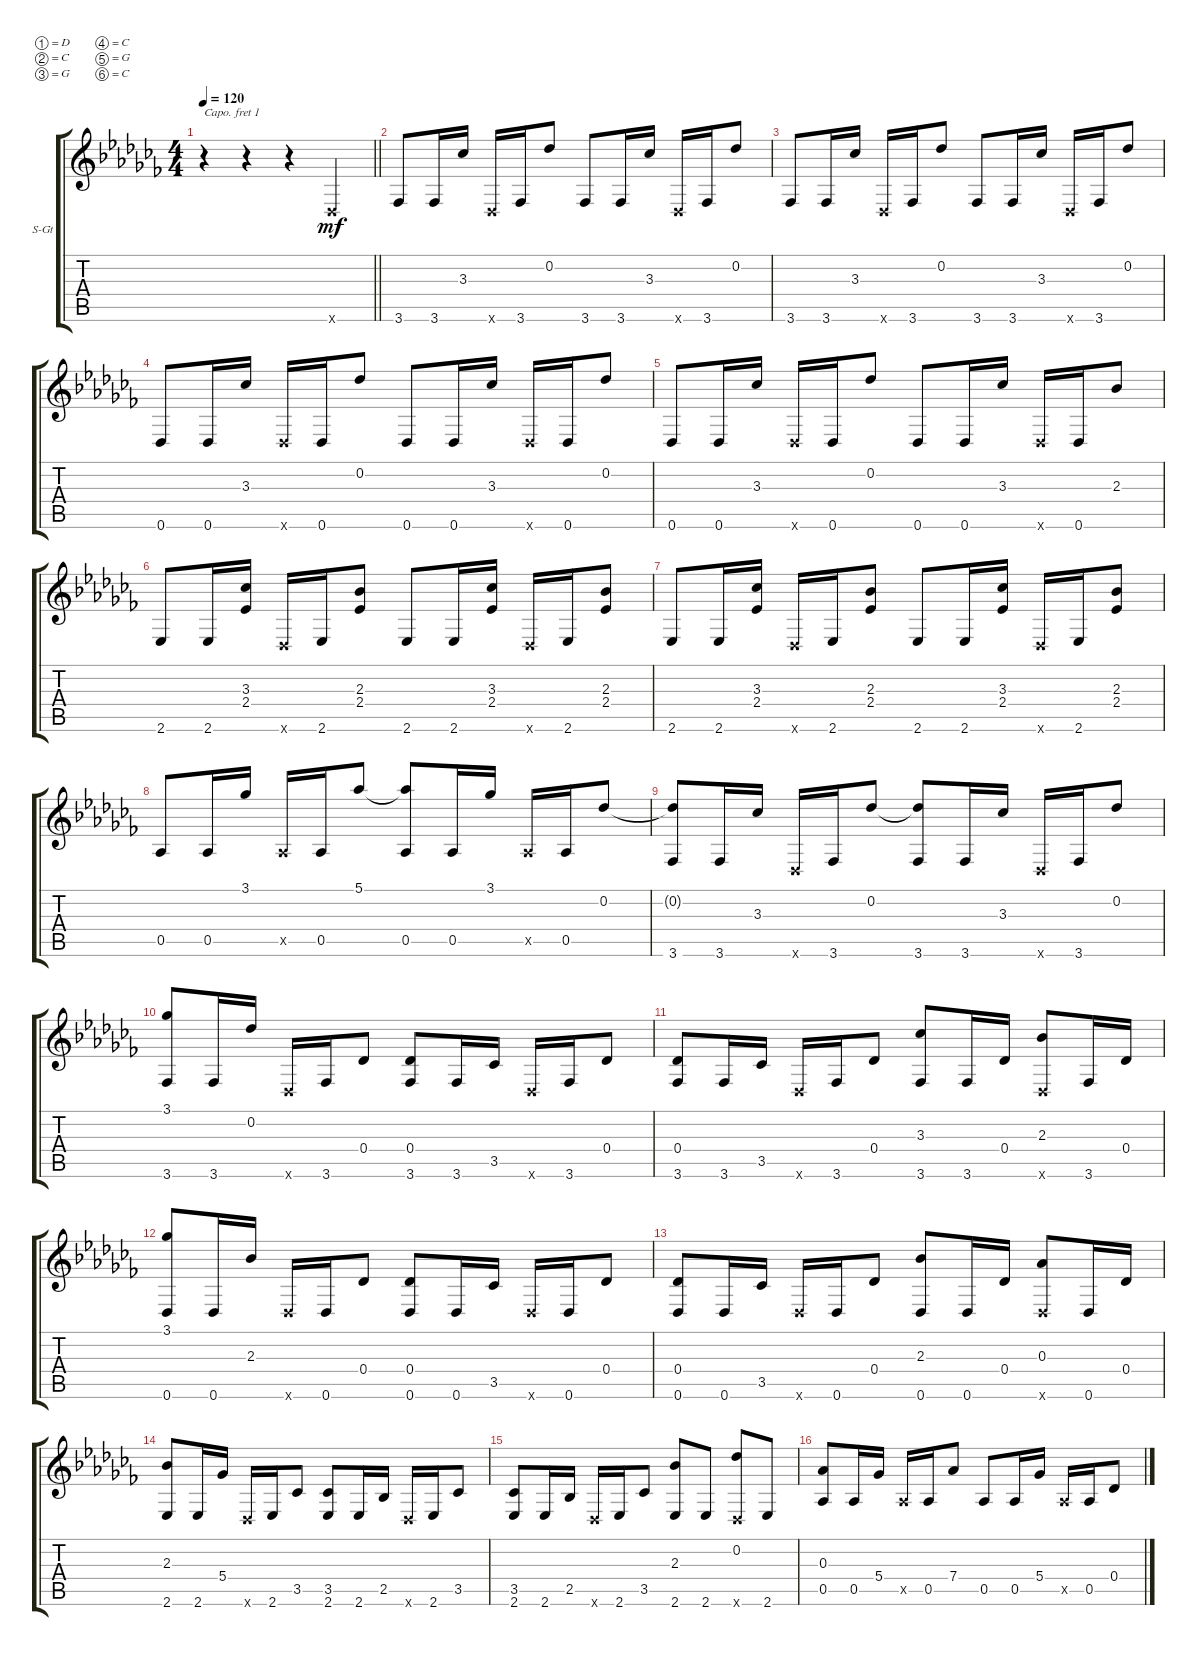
\defaultSystemsLayout 4
\bracketExtendMode groupsimilarinstruments
\firstSystemTrackNameOrientation horizontal
\otherSystemsTrackNameOrientation horizontal
\track ("Steel Guitar" "S-Gt") {instrument acousticguitarsteel}
\staff {score tabs}
\capo 1
\tuning (D4 C4 G3 C3 G2 C2)
\ts (4 4)
\tempo 120
\clef g2
\barLineRight lightlight
\ks cb
r.4{dy mf instrument acousticguitarsteel} r.4 r.4 0.6{x}.4 |
3.6.8 3.6.16 3.3.16 0.6{x}.16 3.6.16 0.2.8 3.6.8 3.6.16 3.3.16 0.6{x}.16 3.6.16 0.2.8 |
3.6.8 3.6.16 3.3.16 0.6{x}.16 3.6.16 0.2.8 3.6.8 3.6.16 3.3.16 0.6{x}.16 3.6.16 0.2.8 |
0.6.8 0.6.16 3.3.16 0.6{x}.16 0.6.16 0.2.8 0.6.8 0.6.16 3.3.16 0.6{x}.16 0.6.16 0.2.8 |
0.6.8 0.6.16 3.3.16 0.6{x}.16 0.6.16 0.2.8 0.6.8 0.6.16 3.3.16 0.6{x}.16 0.6.16 2.3.8 |
2.6.8 2.6.16 (3.3 2.4).16 0.6{x}.16 2.6.16 (2.4 2.3).8 2.6.8 2.6.16 (3.3 2.4).16 0.6{x}.16 2.6.16 (2.4 2.3).8 |
2.6.8 2.6.16 (3.3 2.4).16 0.6{x}.16 2.6.16 (2.4 2.3).8 2.6.8 2.6.16 (3.3 2.4).16 0.6{x}.16 2.6.16 (2.4 2.3).8 |
0.5.8 0.5.16 3.1.16 0.5{x}.16 0.5.16 5.1.8 (5.1{t} 0.5).8 0.5.16 3.1.16 0.5{x}.16 0.5.16 0.2.8 |
(3.6 0.2{t}).8 3.6.16 3.3.16 0.6{x}.16 3.6.16 0.2.8 (0.2{t} 3.6).8 3.6.16 3.3.16 0.6{x}.16 3.6.16 0.2.8 |
(3.1 3.6).8 3.6.16 0.2.16 0.6{x}.16 3.6.16 0.4.8 (0.4 3.6).8 3.6.16 3.5.16 0.6{x}.16 3.6.16 0.4.8 |
(0.4 3.6).8 3.6.16 3.5.16 0.6{x}.16 3.6.16 0.4.8 (3.6 3.3).8 3.6.16 0.4.16 (2.3 0.6{x}).8 3.6.16 0.4.16 |
(3.1 0.6).8 0.6.16 2.3.16 0.6{x}.16 0.6.16 0.4.8 (0.4 0.6).8 0.6.16 3.5.16 0.6{x}.16 0.6.16 0.4.8 |
(0.6 0.4).8 0.6.16 3.5.16 0.6{x}.16 0.6.16 0.4.8 (2.3 0.6).8 0.6.16 0.4.16 (0.3 0.6{x}).8 0.6.16 0.4.16 |
(2.6 2.3).8 2.6.16 5.4.16 0.6{x}.16 2.6.16 3.5.8 (2.6 3.5).8 2.6.16 2.5.16 0.6{x}.16 2.6.16 3.5.8 |
(2.6 3.5).8 2.6.16 2.5.16 0.6{x}.16 2.6.16 3.5.8 (2.6 2.3).8 2.6.8 (0.6{x} 0.2).8 2.6.8 |
(0.3 0.5).8 0.5.16 5.4.16 0.5{x}.16 0.5.16 7.4.8 0.5.8 0.5.16 5.4.16 0.5{x}.16 0.5.16 0.4.8
